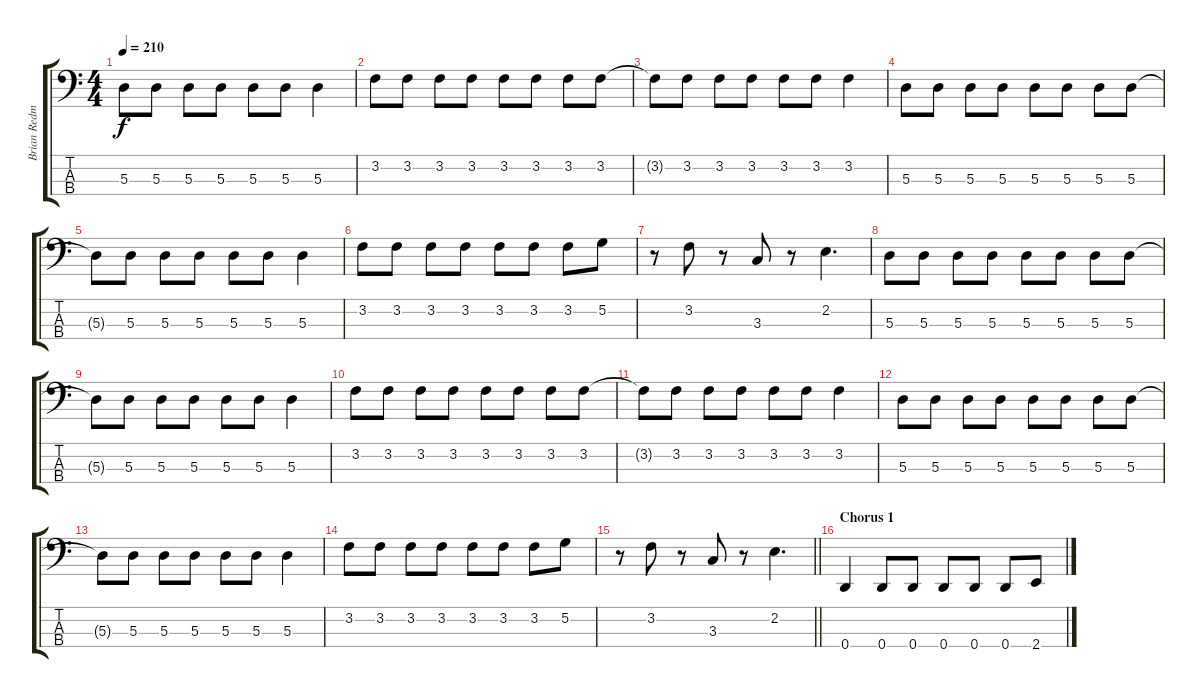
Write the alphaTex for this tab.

\track ("Brian Redman" "Brian Redm") {instrument electricbassfinger}
\staff {score tabs}
\tuning (G2 D2 A1 D1) {hide}
\ts (4 4)
\tempo 210
\clef f4
\ks c
5.3{t}.8{dy f} 5.3.8 5.3.8 5.3.8 5.3.8 5.3.8 5.3.4 |
3.2.8 3.2.8 3.2.8 3.2.8 3.2.8 3.2.8 3.2.8 3.2.8 |
3.2{t}.8 3.2.8 3.2.8 3.2.8 3.2.8 3.2.8 3.2.4 |
5.3.8 5.3.8 5.3.8 5.3.8 5.3.8 5.3.8 5.3.8 5.3.8 |
5.3{t}.8 5.3.8 5.3.8 5.3.8 5.3.8 5.3.8 5.3.4 |
3.2.8 3.2.8 3.2.8 3.2.8 3.2.8 3.2.8 3.2.8 5.2.8 |
r.8 3.2.8 r.8 3.3.8 r.8 2.2.4{d} |
5.3.8 5.3.8 5.3.8 5.3.8 5.3.8 5.3.8 5.3.8 5.3.8 |
5.3{t}.8 5.3.8 5.3.8 5.3.8 5.3.8 5.3.8 5.3.4 |
3.2.8 3.2.8 3.2.8 3.2.8 3.2.8 3.2.8 3.2.8 3.2.8 |
3.2{t}.8 3.2.8 3.2.8 3.2.8 3.2.8 3.2.8 3.2.4 |
5.3.8 5.3.8 5.3.8 5.3.8 5.3.8 5.3.8 5.3.8 5.3.8 |
5.3{t}.8 5.3.8 5.3.8 5.3.8 5.3.8 5.3.8 5.3.4 |
3.2.8 3.2.8 3.2.8 3.2.8 3.2.8 3.2.8 3.2.8 5.2.8 |
\barLineRight lightlight
r.8 3.2.8 r.8 3.3.8 r.8 2.2.4{d} |
\section ("" "Chorus 1")
0.4.4 0.4.8 0.4.8 0.4.8 0.4.8 0.4.8 2.4.8
